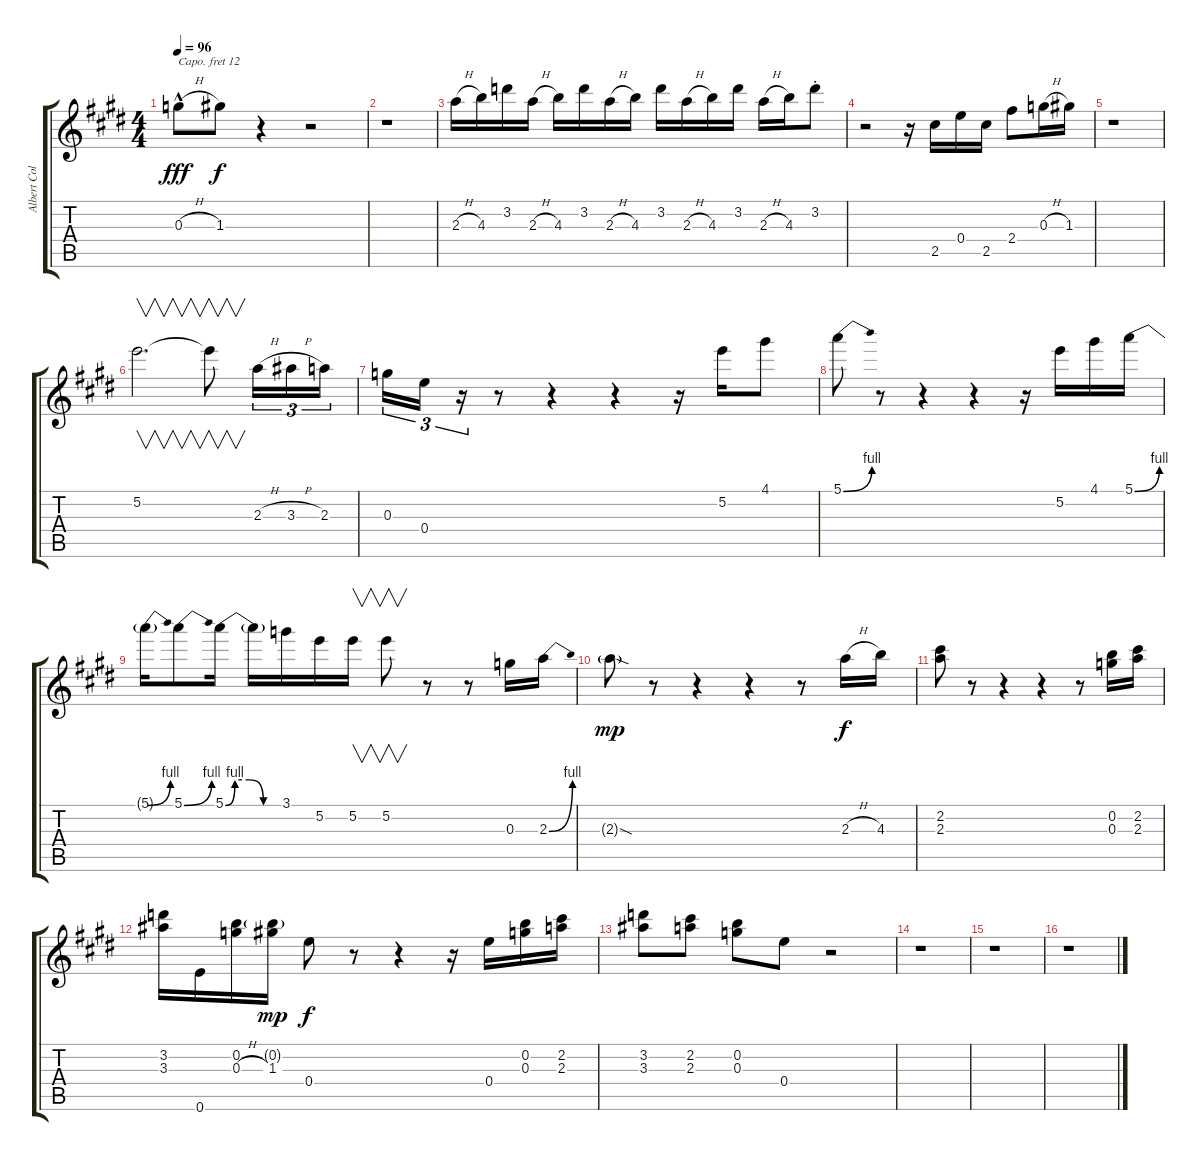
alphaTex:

\track ("Albert Collins" "Albert Col") {instrument acousticguitarsteel}
\staff {score tabs}
\capo 12
\tuning (E4 B3 G3 E3 B2 E2) {hide}
\ts (4 4)
\tempo 96
\clef g2
\ks c#minor
0.3{h hac}.8{dy fff} 1.3.8{dy f} r.4 r.2 |
r.1 |
2.3{h}.16 4.3.16 3.2.16 2.3{h}.16 4.3.16 3.2.16 2.3{h}.16 4.3.16 3.2.16 2.3{h}.16 4.3.16 3.2.16 2.3{h}.16 4.3.16 3.2{st}.8 |
r.2 r.16 2.5.16 0.4.16 2.5.16 2.4.8 0.3{h}.16 1.3.16 |
r.1 |
5.2.2{v d} 5.2{t}.8{v} 2.3{h}.16{tu (3 2)} 3.3{h}.16{tu (3 2)} 2.3.16{tu (3 2)} |
0.3.16{tu (3 2)} 0.4.16{tu (3 2)} r.16{tu (3 2)} r.8 r.4 r.4 r.16 5.2.16 4.1.8 |
5.1{be (bend 0 0 60 4)}.8 r.8 r.4 r.4 r.16 5.2.16 4.1.16 5.1{be (bend 0 0 60 4)}.16 |
5.1{be (bend 0 0 60 4) t}.16 5.1{be (bend 0 0 60 4)}.8 5.1{be (custom 0 0 10 4 25 4 40 0 60 0)}.16 5.1{t}.16 3.1.16 5.2.16 5.2.16{v} 5.2.8{v} r.8 r.8 0.3.16 2.3{be (bend 0 0 60 4)}.16 |
2.3{sod g}.8{dy mp} r.8 r.4 r.4 r.8 2.3{h}.16{dy f} 4.3.16 |
(2.2 2.3).8 r.8 r.4 r.4 r.8 (0.2 0.3).16 (2.2 2.3).16 |
(3.2 3.3).16 0.6.16 (0.2 0.3{h}).16 (0.2{g} 1.3).16{dy mp} 0.4.8{dy f} r.8 r.4 r.16 0.4.16 (0.2 0.3).16 (2.2 2.3).16 |
(3.2 3.3).8 (2.2 2.3).8 (0.2 0.3).8 0.4.8 r.2 |
r.1 |
r.1 |
r.1
